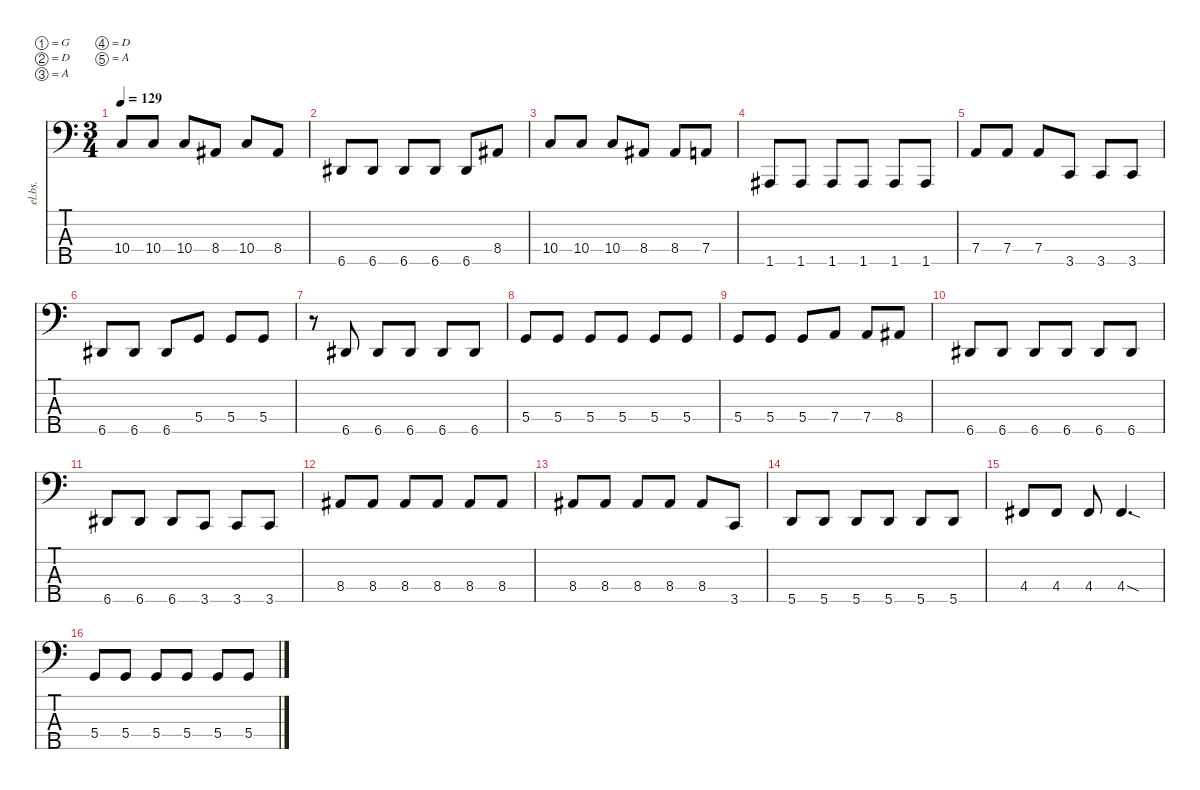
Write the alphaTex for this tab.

\defaultSystemsLayout 4
\hideDynamics
\bracketExtendMode nobrackets
\otherSystemsTrackNameOrientation horizontal
\track ("Electric Bass" "el.bs.") {instrument electricbassfinger}
\staff {score tabs}
\tuning (G2 D2 A1 D1 A0)
\ts (3 4)
\tempo 129
\clef f4
\ks c
10.4.8{dy mf} 10.4.8 10.4.8 8.4{acc #}.8 10.4.8 8.4{acc #}.8 |
6.5{acc #}.8 6.5{acc #}.8 6.5{acc #}.8 6.5{acc #}.8 6.5{acc #}.8 8.4{acc #}.8 |
10.4.8 10.4.8 10.4.8 8.4{acc #}.8 8.4{acc #}.8 7.4.8 |
1.5{acc #}.8 1.5{acc #}.8 1.5{acc #}.8 1.5{acc #}.8 1.5{acc #}.8 1.5{acc #}.8 |
7.4.8 7.4.8 7.4.8 3.5.8 3.5.8 3.5.8 |
6.5{acc #}.8 6.5{acc #}.8 6.5{acc #}.8 5.4.8 5.4.8 5.4.8 |
r.8 6.5{acc #}.8 6.5{acc #}.8 6.5{acc #}.8 6.5{acc #}.8 6.5{acc #}.8 |
5.4.8 5.4.8 5.4.8 5.4.8 5.4.8 5.4.8 |
5.4.8 5.4.8 5.4.8 7.4.8 7.4.8 8.4{acc #}.8 |
6.5{acc #}.8 6.5{acc #}.8 6.5{acc #}.8 6.5{acc #}.8 6.5{acc #}.8 6.5{acc #}.8 |
6.5{acc #}.8 6.5{acc #}.8 6.5{acc #}.8 3.5.8 3.5.8 3.5.8 |
8.4{acc #}.8 8.4{acc #}.8 8.4{acc #}.8 8.4{acc #}.8 8.4{acc #}.8 8.4{acc #}.8 |
8.4{acc #}.8 8.4{acc #}.8 8.4{acc #}.8 8.4{acc #}.8 8.4{acc #}.8 3.5.8 |
5.5.8 5.5.8 5.5.8 5.5.8 5.5.8 5.5.8 |
4.4{acc #}.8 4.4{acc #}.8 4.4{acc #}.8 4.4{sod acc #}.4{d} |
5.4.8 5.4.8 5.4.8 5.4.8 5.4.8 5.4.8
